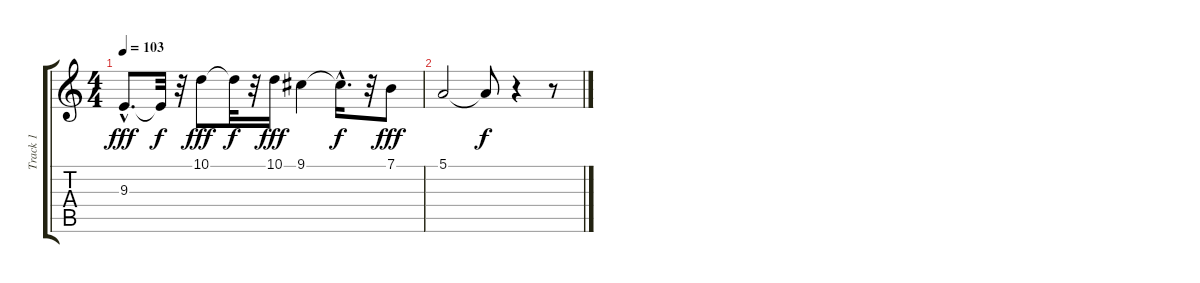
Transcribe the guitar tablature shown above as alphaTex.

\track ("Track 1" "Track 1") {instrument clarinet}
\staff {score tabs}
\tuning (E4 B3 G3 D3 A2 E2) {hide}
\ts (4 4)
\tempo 103
\clef g2
\ks c
9.3{hac}.8{d dy fff} 9.3{t}.32{dy f} r.32 10.1.8{dy fff} 10.1{t}.32{dy f} r.32 10.1.16{dy fff} 9.1.4 9.1{hac t}.16{d dy f} r.32 7.1.8{dy fff} |
5.1.2 5.1{t}.8{dy f} r.4 r.8
